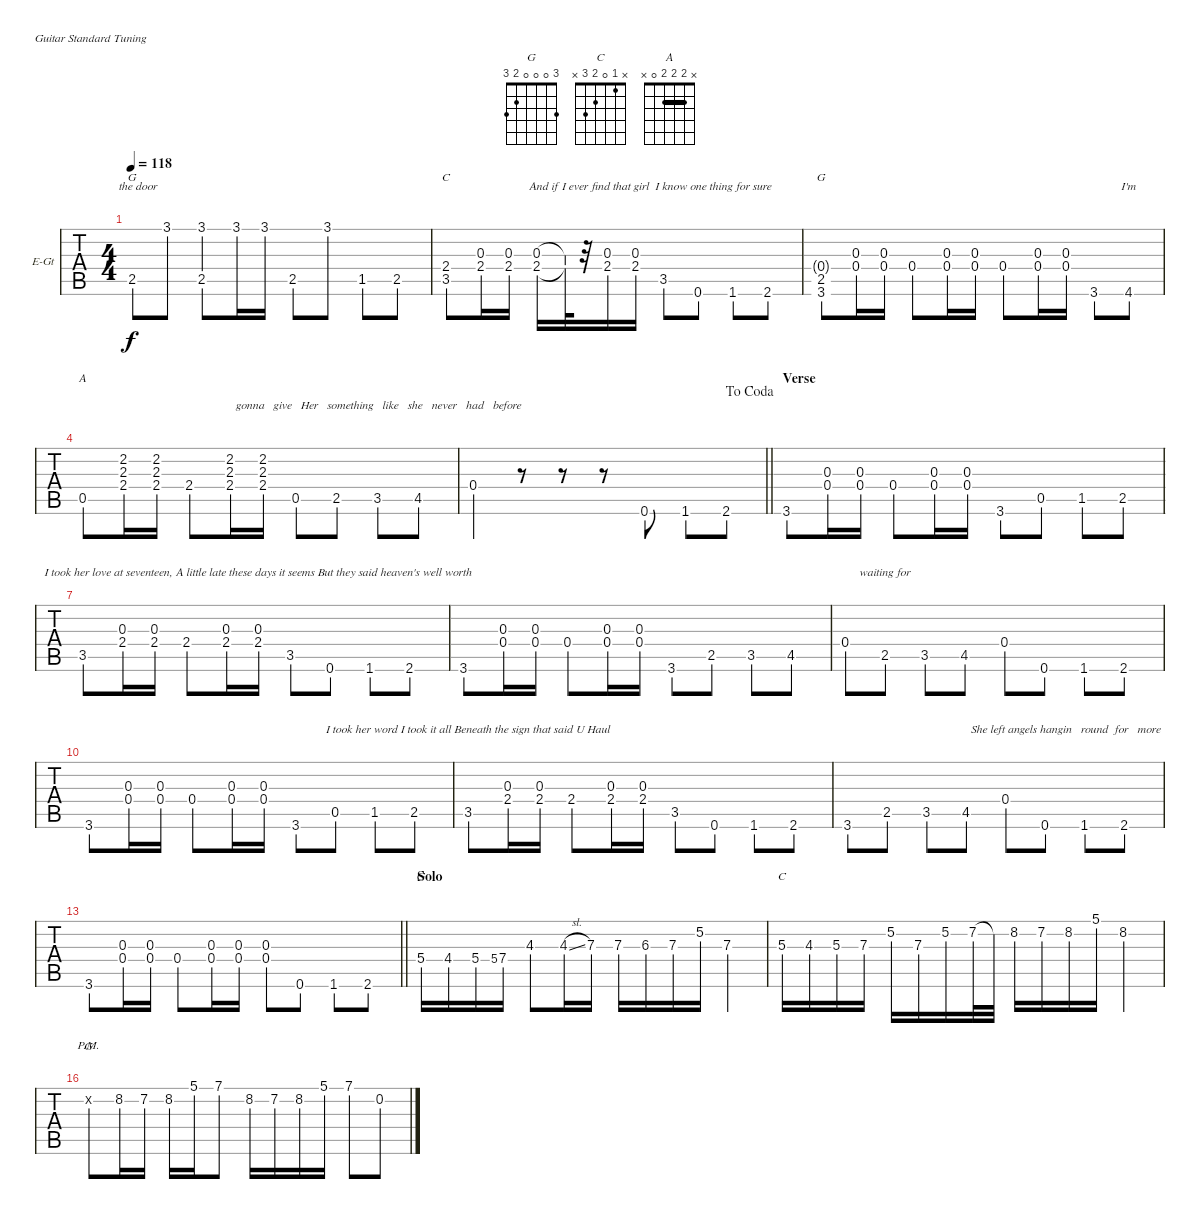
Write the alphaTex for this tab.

\bracketExtendMode nobrackets
\firstSystemTrackNameOrientation horizontal
\otherSystemsTrackNameOrientation horizontal
\defaultBarNumberDisplay FirstOfSystem
\track ("Guitar" "E-Gt") {instrument distortionguitar}
\staff {tabs}
\tuning (E4 B3 G3 D3 A2 E2)
\chord ("G" 3 0 0 0 2 3) {showfingering false}
\chord ("C" x 1 0 2 3 x) {showfingering false}
\chord ("A" x 2 2 2 0 x) {showfingering false barre (2 2)}
\ts (4 4)
\tempo 118
\clef g2
\ks g
2.5.8{ch "G" lyrics (0 "    the door") lyrics (1 "") lyrics (2 "") lyrics (3 "") lyrics (4 "") dy f} 3.1.8{lyrics (0 "") lyrics (1 "") lyrics (2 "") lyrics (3 "") lyrics (4 "")} (3.1 2.5).8{lyrics (0 "") lyrics (1 "") lyrics (2 "") lyrics (3 "") lyrics (4 "")} 3.1.16{lyrics (0 "") lyrics (1 "") lyrics (2 "") lyrics (3 "") lyrics (4 "")} 3.1.16{lyrics (0 "") lyrics (1 "") lyrics (2 "") lyrics (3 "") lyrics (4 "")} 2.5.8{lyrics (0 "") lyrics (1 "") lyrics (2 "") lyrics (3 "") lyrics (4 "")} 3.1.8{lyrics (0 "") lyrics (1 "") lyrics (2 "") lyrics (3 "") lyrics (4 "")} 1.5.8{lyrics (0 "") lyrics (1 "") lyrics (2 "") lyrics (3 "") lyrics (4 "")} 2.5.8{lyrics (0 "") lyrics (1 "") lyrics (2 "") lyrics (3 "") lyrics (4 "")} |
\ks c
(2.4 3.5).8{ch "C" lyrics (0 "") lyrics (1 "") lyrics (2 "") lyrics (3 "") lyrics (4 "")} (0.3 2.4).16{lyrics (0 "") lyrics (1 "") lyrics (2 "") lyrics (3 "") lyrics (4 "")} (0.3 2.4).16{lyrics (0 "") lyrics (1 "") lyrics (2 "") lyrics (3 "") lyrics (4 "")} (0.3 2.4).16{lyrics (0 "") lyrics (1 "") lyrics (2 "") lyrics (3 "") lyrics (4 "")} (0.3{t} 2.4{t}).32{lyrics (0 "") lyrics (1 "") lyrics (2 "") lyrics (3 "") lyrics (4 "")} r.32 (0.3 2.4).16{lyrics (0 "") lyrics (1 "") lyrics (2 "") lyrics (3 "") lyrics (4 "")} (0.3 2.4).16{lyrics (0 "          And if I ever find that girl  I know one thing for sure ") lyrics (1 "") lyrics (2 "") lyrics (3 "") lyrics (4 "")} 3.5.8{lyrics (0 "") lyrics (1 "") lyrics (2 "") lyrics (3 "") lyrics (4 "")} 0.6.8{lyrics (0 "") lyrics (1 "") lyrics (2 "") lyrics (3 "") lyrics (4 "")} 1.6.8{lyrics (0 "") lyrics (1 "") lyrics (2 "") lyrics (3 "") lyrics (4 "")} 2.6.8{lyrics (0 "") lyrics (1 "") lyrics (2 "") lyrics (3 "") lyrics (4 "")} |
\ks g
(3.6 2.5 0.4{g}).8{ch "G" lyrics (0 "") lyrics (1 "") lyrics (2 "") lyrics (3 "") lyrics (4 "")} (0.3 0.4).16{lyrics (0 "") lyrics (1 "") lyrics (2 "") lyrics (3 "") lyrics (4 "")} (0.3 0.4).16{lyrics (0 "") lyrics (1 "") lyrics (2 "") lyrics (3 "") lyrics (4 "")} 0.4.8{lyrics (0 "") lyrics (1 "") lyrics (2 "") lyrics (3 "") lyrics (4 "")} (0.3 0.4).16{lyrics (0 "") lyrics (1 "") lyrics (2 "") lyrics (3 "") lyrics (4 "")} (0.3 0.4).16{lyrics (0 "") lyrics (1 "") lyrics (2 "") lyrics (3 "") lyrics (4 "")} 0.4.8{lyrics (0 "") lyrics (1 "") lyrics (2 "") lyrics (3 "") lyrics (4 "")} (0.3 0.4).16{lyrics (0 "") lyrics (1 "") lyrics (2 "") lyrics (3 "") lyrics (4 "")} (0.3 0.4).16{lyrics (0 "") lyrics (1 "") lyrics (2 "") lyrics (3 "") lyrics (4 "")} 3.6.8{lyrics (0 "") lyrics (1 "") lyrics (2 "") lyrics (3 "") lyrics (4 "")} 4.6.8{lyrics (0 "I'm") lyrics (1 "") lyrics (2 "") lyrics (3 "") lyrics (4 "")} |
0.5.8{ch "A" lyrics (0 "") lyrics (1 "") lyrics (2 "") lyrics (3 "") lyrics (4 "")} (2.2 2.3 2.4).16{lyrics (0 "") lyrics (1 "") lyrics (2 "") lyrics (3 "") lyrics (4 "")} (2.2 2.3 2.4).16{lyrics (0 "") lyrics (1 "") lyrics (2 "") lyrics (3 "") lyrics (4 "")} 2.4.8{lyrics (0 "") lyrics (1 "") lyrics (2 "") lyrics (3 "") lyrics (4 "")} (2.2 2.3 2.4).16{lyrics (0 "") lyrics (1 "") lyrics (2 "") lyrics (3 "") lyrics (4 "")} (2.2 2.3 2.4).16{lyrics (0 "") lyrics (1 "") lyrics (2 "") lyrics (3 "") lyrics (4 "")} 0.5.8{lyrics (0 "") lyrics (1 "") lyrics (2 "") lyrics (3 "") lyrics (4 "")} 2.5.8{lyrics (0 "") lyrics (1 "") lyrics (2 "") lyrics (3 "") lyrics (4 "")} 3.5.8{lyrics (0 " gonna   give   Her   something   like   she   never   had   before") lyrics (1 "") lyrics (2 "") lyrics (3 "") lyrics (4 "")} 4.5.8{lyrics (0 "") lyrics (1 "") lyrics (2 "") lyrics (3 "") lyrics (4 "")} |
\jump dacoda
\barLineRight lightlight
0.4.4{lyrics (0 "") lyrics (1 "") lyrics (2 "") lyrics (3 "") lyrics (4 "")} r.8 r.8 r.8 0.6.8{lyrics (0 "") lyrics (1 "") lyrics (2 "") lyrics (3 "") lyrics (4 "")} 1.6.8{lyrics (0 "") lyrics (1 "") lyrics (2 "") lyrics (3 "") lyrics (4 "")} 2.6.8{lyrics (0 "") lyrics (1 "") lyrics (2 "") lyrics (3 "") lyrics (4 "")} |
\section ("" "Verse")
3.6.8{lyrics (0 "") lyrics (1 "") lyrics (2 "") lyrics (3 "") lyrics (4 "")} (0.3 0.4).16{lyrics (0 "") lyrics (1 "") lyrics (2 "") lyrics (3 "") lyrics (4 "")} (0.3 0.4).16{lyrics (0 "") lyrics (1 "") lyrics (2 "") lyrics (3 "") lyrics (4 "")} 0.4.8{lyrics (0 "") lyrics (1 "") lyrics (2 "") lyrics (3 "") lyrics (4 "")} (0.3 0.4).16{lyrics (0 "") lyrics (1 "") lyrics (2 "") lyrics (3 "") lyrics (4 "")} (0.3 0.4).16{lyrics (0 "") lyrics (1 "") lyrics (2 "") lyrics (3 "") lyrics (4 "")} 3.6.8{lyrics (0 "") lyrics (1 "") lyrics (2 "") lyrics (3 "") lyrics (4 "")} 0.5.8{lyrics (0 "") lyrics (1 "") lyrics (2 "") lyrics (3 "") lyrics (4 "")} 1.5.8{lyrics (0 "") lyrics (1 "") lyrics (2 "") lyrics (3 "") lyrics (4 "")} 2.5.8{lyrics (0 "") lyrics (1 "") lyrics (2 "") lyrics (3 "") lyrics (4 "")} |
3.5.8{lyrics (0 "") lyrics (1 "") lyrics (2 "") lyrics (3 "") lyrics (4 "")} (0.3 2.4).16{lyrics (0 "") lyrics (1 "") lyrics (2 "") lyrics (3 "") lyrics (4 "")} (0.3 2.4).16{lyrics (0 "") lyrics (1 "") lyrics (2 "") lyrics (3 "") lyrics (4 "")} 2.4.8{lyrics (0 "") lyrics (1 "") lyrics (2 "") lyrics (3 "") lyrics (4 "")} (0.3 2.4).16{lyrics (0 "") lyrics (1 "") lyrics (2 "") lyrics (3 "") lyrics (4 "")} (0.3 2.4).16{lyrics (0 "") lyrics (1 "") lyrics (2 "I took her love at seventeen, A little late these days it seems But they said heaven's well worth ") lyrics (3 "") lyrics (4 "")} 3.5.8{lyrics (0 "") lyrics (1 "") lyrics (2 "") lyrics (3 "") lyrics (4 "")} 0.6.8{lyrics (0 "") lyrics (1 "") lyrics (2 "") lyrics (3 "") lyrics (4 "")} 1.6.8{lyrics (0 "") lyrics (1 "") lyrics (2 "") lyrics (3 "") lyrics (4 "")} 2.6.8{lyrics (0 "") lyrics (1 "") lyrics (2 "") lyrics (3 "") lyrics (4 "")} |
3.6.8{lyrics (0 "") lyrics (1 "") lyrics (2 "") lyrics (3 "") lyrics (4 "")} (0.3 0.4).16{lyrics (0 "") lyrics (1 "") lyrics (2 "") lyrics (3 "") lyrics (4 "")} (0.3 0.4).16{lyrics (0 "") lyrics (1 "") lyrics (2 "") lyrics (3 "") lyrics (4 "")} 0.4.8{lyrics (0 "") lyrics (1 "") lyrics (2 "") lyrics (3 "") lyrics (4 "")} (0.3 0.4).16{lyrics (0 "") lyrics (1 "") lyrics (2 "") lyrics (3 "") lyrics (4 "")} (0.3 0.4).16{lyrics (0 "") lyrics (1 "") lyrics (2 "") lyrics (3 "") lyrics (4 "")} 3.6.8{lyrics (0 "") lyrics (1 "") lyrics (2 "") lyrics (3 "") lyrics (4 "")} 2.5.8{lyrics (0 "") lyrics (1 "") lyrics (2 "") lyrics (3 "") lyrics (4 "")} 3.5.8{lyrics (0 "") lyrics (1 "") lyrics (2 "") lyrics (3 "") lyrics (4 "")} 4.5.8{lyrics (0 "") lyrics (1 "") lyrics (2 "") lyrics (3 "") lyrics (4 "")} |
0.4.8{lyrics (0 "") lyrics (1 "") lyrics (2 "") lyrics (3 "") lyrics (4 "")} 2.5.8{lyrics (0 "") lyrics (1 "") lyrics (2 "waiting for") lyrics (3 "") lyrics (4 "")} 3.5.8{lyrics (0 "") lyrics (1 "") lyrics (2 "") lyrics (3 "") lyrics (4 "")} 4.5.8{lyrics (0 "") lyrics (1 "") lyrics (2 "") lyrics (3 "") lyrics (4 "")} 0.4.8{lyrics (0 "") lyrics (1 "") lyrics (2 "") lyrics (3 "") lyrics (4 "")} 0.6.8{lyrics (0 "") lyrics (1 "") lyrics (2 "") lyrics (3 "") lyrics (4 "")} 1.6.8{lyrics (0 "") lyrics (1 "") lyrics (2 "") lyrics (3 "") lyrics (4 "")} 2.6.8{lyrics (0 "") lyrics (1 "") lyrics (2 "") lyrics (3 "") lyrics (4 "")} |
3.6.8{lyrics (0 "") lyrics (1 "") lyrics (2 "") lyrics (3 "") lyrics (4 "")} (0.3 0.4).16{lyrics (0 "") lyrics (1 "") lyrics (2 "") lyrics (3 "") lyrics (4 "")} (0.3 0.4).16{lyrics (0 "") lyrics (1 "") lyrics (2 "") lyrics (3 "") lyrics (4 "")} 0.4.8{lyrics (0 "") lyrics (1 "") lyrics (2 "") lyrics (3 "") lyrics (4 "")} (0.3 0.4).16{lyrics (0 "") lyrics (1 "") lyrics (2 "") lyrics (3 "") lyrics (4 "")} (0.3 0.4).16{lyrics (0 "") lyrics (1 "") lyrics (2 "") lyrics (3 "") lyrics (4 "")} 3.6.8{lyrics (0 "") lyrics (1 "") lyrics (2 "") lyrics (3 "") lyrics (4 "")} 0.5.8{lyrics (0 "") lyrics (1 "") lyrics (2 "") lyrics (3 "") lyrics (4 "")} 1.5.8{lyrics (0 "") lyrics (1 "") lyrics (2 "") lyrics (3 "") lyrics (4 "")} 2.5.8{lyrics (0 "") lyrics (1 "") lyrics (2 "") lyrics (3 "") lyrics (4 "")} |
3.5.8{lyrics (0 "") lyrics (1 "") lyrics (2 "I took her word I took it all Beneath the sign that said U Haul    ") lyrics (3 "") lyrics (4 "")} (0.3 2.4).16{lyrics (0 "") lyrics (1 "") lyrics (2 "") lyrics (3 "") lyrics (4 "")} (0.3 2.4).16{lyrics (0 "") lyrics (1 "") lyrics (2 "") lyrics (3 "") lyrics (4 "")} 2.4.8{lyrics (0 "") lyrics (1 "") lyrics (2 "") lyrics (3 "") lyrics (4 "")} (0.3 2.4).16{lyrics (0 "") lyrics (1 "") lyrics (2 "") lyrics (3 "") lyrics (4 "")} (0.3 2.4).16{lyrics (0 "") lyrics (1 "") lyrics (2 "") lyrics (3 "") lyrics (4 "")} 3.5.8{lyrics (0 "") lyrics (1 "") lyrics (2 "") lyrics (3 "") lyrics (4 "")} 0.6.8{lyrics (0 "") lyrics (1 "") lyrics (2 "") lyrics (3 "") lyrics (4 "")} 1.6.8{lyrics (0 "") lyrics (1 "") lyrics (2 "") lyrics (3 "") lyrics (4 "")} 2.6.8{lyrics (0 "") lyrics (1 "") lyrics (2 "") lyrics (3 "") lyrics (4 "")} |
3.6.8{lyrics (0 "") lyrics (1 "") lyrics (2 "") lyrics (3 "") lyrics (4 "")} 2.5.8{lyrics (0 "") lyrics (1 "") lyrics (2 "") lyrics (3 "") lyrics (4 "")} 3.5.8{lyrics (0 "") lyrics (1 "") lyrics (2 "") lyrics (3 "") lyrics (4 "")} 4.5.8{lyrics (0 "") lyrics (1 "") lyrics (2 "") lyrics (3 "") lyrics (4 "")} 0.4.8{lyrics (0 "") lyrics (1 "") lyrics (2 "") lyrics (3 "") lyrics (4 "")} 0.6.8{lyrics (0 "") lyrics (1 "") lyrics (2 "              She left angels hangin   round  for   more") lyrics (3 "") lyrics (4 "")} 1.6.8{lyrics (0 "") lyrics (1 "") lyrics (2 "") lyrics (3 "") lyrics (4 "")} 2.6.8{lyrics (0 "") lyrics (1 "") lyrics (2 "") lyrics (3 "") lyrics (4 "")} |
\barLineRight lightlight
3.6.8{lyrics (0 "") lyrics (1 "") lyrics (2 "") lyrics (3 "") lyrics (4 "")} (0.3 0.4).16{lyrics (0 "") lyrics (1 "") lyrics (2 "") lyrics (3 "") lyrics (4 "")} (0.3 0.4).16{lyrics (0 "") lyrics (1 "") lyrics (2 "") lyrics (3 "") lyrics (4 "")} 0.4.8{lyrics (0 "") lyrics (1 "") lyrics (2 "") lyrics (3 "") lyrics (4 "")} (0.3 0.4).16{lyrics (0 "") lyrics (1 "") lyrics (2 "") lyrics (3 "") lyrics (4 "")} (0.3 0.4).16{lyrics (0 "") lyrics (1 "") lyrics (2 "") lyrics (3 "") lyrics (4 "")} (0.3 0.4).8{lyrics (0 "") lyrics (1 "") lyrics (2 "") lyrics (3 "") lyrics (4 "")} 0.6.8{lyrics (0 "") lyrics (1 "") lyrics (2 "") lyrics (3 "") lyrics (4 "")} 1.6.8{lyrics (0 "") lyrics (1 "") lyrics (2 "") lyrics (3 "") lyrics (4 "")} 2.6.8{lyrics (0 "") lyrics (1 "") lyrics (2 "") lyrics (3 "") lyrics (4 "")} |
\section ("" "Solo")
\ks c
5.4.16{ch "G" lyrics (0 "") lyrics (1 "") lyrics (2 "") lyrics (3 "") lyrics (4 "")} 4.4.16{lyrics (0 "") lyrics (1 "") lyrics (2 "") lyrics (3 "") lyrics (4 "")} 5.4.16{lyrics (0 "") lyrics (1 "") lyrics (2 "") lyrics (3 "") lyrics (4 "")} 5.4.8{lyrics (0 "") lyrics (1 "") lyrics (2 "") lyrics (3 "") lyrics (4 "") gr} 7.4.16{lyrics (0 "") lyrics (1 "") lyrics (2 "") lyrics (3 "") lyrics (4 "")} 4.3.8{lyrics (0 "") lyrics (1 "") lyrics (2 "") lyrics (3 "") lyrics (4 "")} 4.3{sl}.16{lyrics (0 "") lyrics (1 "") lyrics (2 "") lyrics (3 "") lyrics (4 "")} 7.3.16{lyrics (0 "") lyrics (1 "") lyrics (2 "") lyrics (3 "") lyrics (4 "")} 7.3.16{lyrics (0 "") lyrics (1 "") lyrics (2 "") lyrics (3 "") lyrics (4 "")} 6.3.16{lyrics (0 "") lyrics (1 "") lyrics (2 "") lyrics (3 "") lyrics (4 "")} 7.3.16{lyrics (0 "") lyrics (1 "") lyrics (2 "") lyrics (3 "") lyrics (4 "")} 5.2.16{lyrics (0 "") lyrics (1 "") lyrics (2 "") lyrics (3 "") lyrics (4 "")} 7.3.4{lyrics (0 "") lyrics (1 "") lyrics (2 "") lyrics (3 "") lyrics (4 "")} |
\ks g
5.3.16{ch "C" lyrics (0 "") lyrics (1 "") lyrics (2 "") lyrics (3 "") lyrics (4 "")} 4.3.16{lyrics (0 "") lyrics (1 "") lyrics (2 "") lyrics (3 "") lyrics (4 "")} 5.3.16{lyrics (0 "") lyrics (1 "") lyrics (2 "") lyrics (3 "") lyrics (4 "")} 7.3.16{lyrics (0 "") lyrics (1 "") lyrics (2 "") lyrics (3 "") lyrics (4 "")} 5.2.16{lyrics (0 "") lyrics (1 "") lyrics (2 "") lyrics (3 "") lyrics (4 "")} 7.3.16{lyrics (0 "") lyrics (1 "") lyrics (2 "") lyrics (3 "") lyrics (4 "")} 5.2.16{lyrics (0 "") lyrics (1 "") lyrics (2 "") lyrics (3 "") lyrics (4 "")} 7.2.32{lyrics (0 "") lyrics (1 "") lyrics (2 "") lyrics (3 "") lyrics (4 "")} 7.2{t}.32{lyrics (0 "") lyrics (1 "") lyrics (2 "") lyrics (3 "") lyrics (4 "")} 8.2.16{lyrics (0 "") lyrics (1 "") lyrics (2 "") lyrics (3 "") lyrics (4 "")} 7.2.16{lyrics (0 "") lyrics (1 "") lyrics (2 "") lyrics (3 "") lyrics (4 "")} 8.2.16{lyrics (0 "") lyrics (1 "") lyrics (2 "") lyrics (3 "") lyrics (4 "")} 5.1.16{lyrics (0 "") lyrics (1 "") lyrics (2 "") lyrics (3 "") lyrics (4 "")} 8.2.4{lyrics (0 "") lyrics (1 "") lyrics (2 "") lyrics (3 "") lyrics (4 "")} |
8.2{pm x}.8{ch "G" lyrics (0 "") lyrics (1 "") lyrics (2 "") lyrics (3 "") lyrics (4 "")} 8.2.16{lyrics (0 "") lyrics (1 "") lyrics (2 "") lyrics (3 "") lyrics (4 "")} 7.2.16{lyrics (0 "") lyrics (1 "") lyrics (2 "") lyrics (3 "") lyrics (4 "")} 8.2.16{lyrics (0 "") lyrics (1 "") lyrics (2 "") lyrics (3 "") lyrics (4 "")} 5.1.16{lyrics (0 "") lyrics (1 "") lyrics (2 "") lyrics (3 "") lyrics (4 "")} 7.1.8{lyrics (0 "") lyrics (1 "") lyrics (2 "") lyrics (3 "") lyrics (4 "")} 8.2.16{lyrics (0 "") lyrics (1 "") lyrics (2 "") lyrics (3 "") lyrics (4 "")} 7.2.16{lyrics (0 "") lyrics (1 "") lyrics (2 "") lyrics (3 "") lyrics (4 "")} 8.2.16{lyrics (0 "") lyrics (1 "") lyrics (2 "") lyrics (3 "") lyrics (4 "")} 5.1.16{lyrics (0 "") lyrics (1 "") lyrics (2 "") lyrics (3 "") lyrics (4 "")} 7.1.8{lyrics (0 "") lyrics (1 "") lyrics (2 "") lyrics (3 "") lyrics (4 "")} 0.2.8{lyrics (0 "") lyrics (1 "") lyrics (2 "") lyrics (3 "") lyrics (4 "")}
